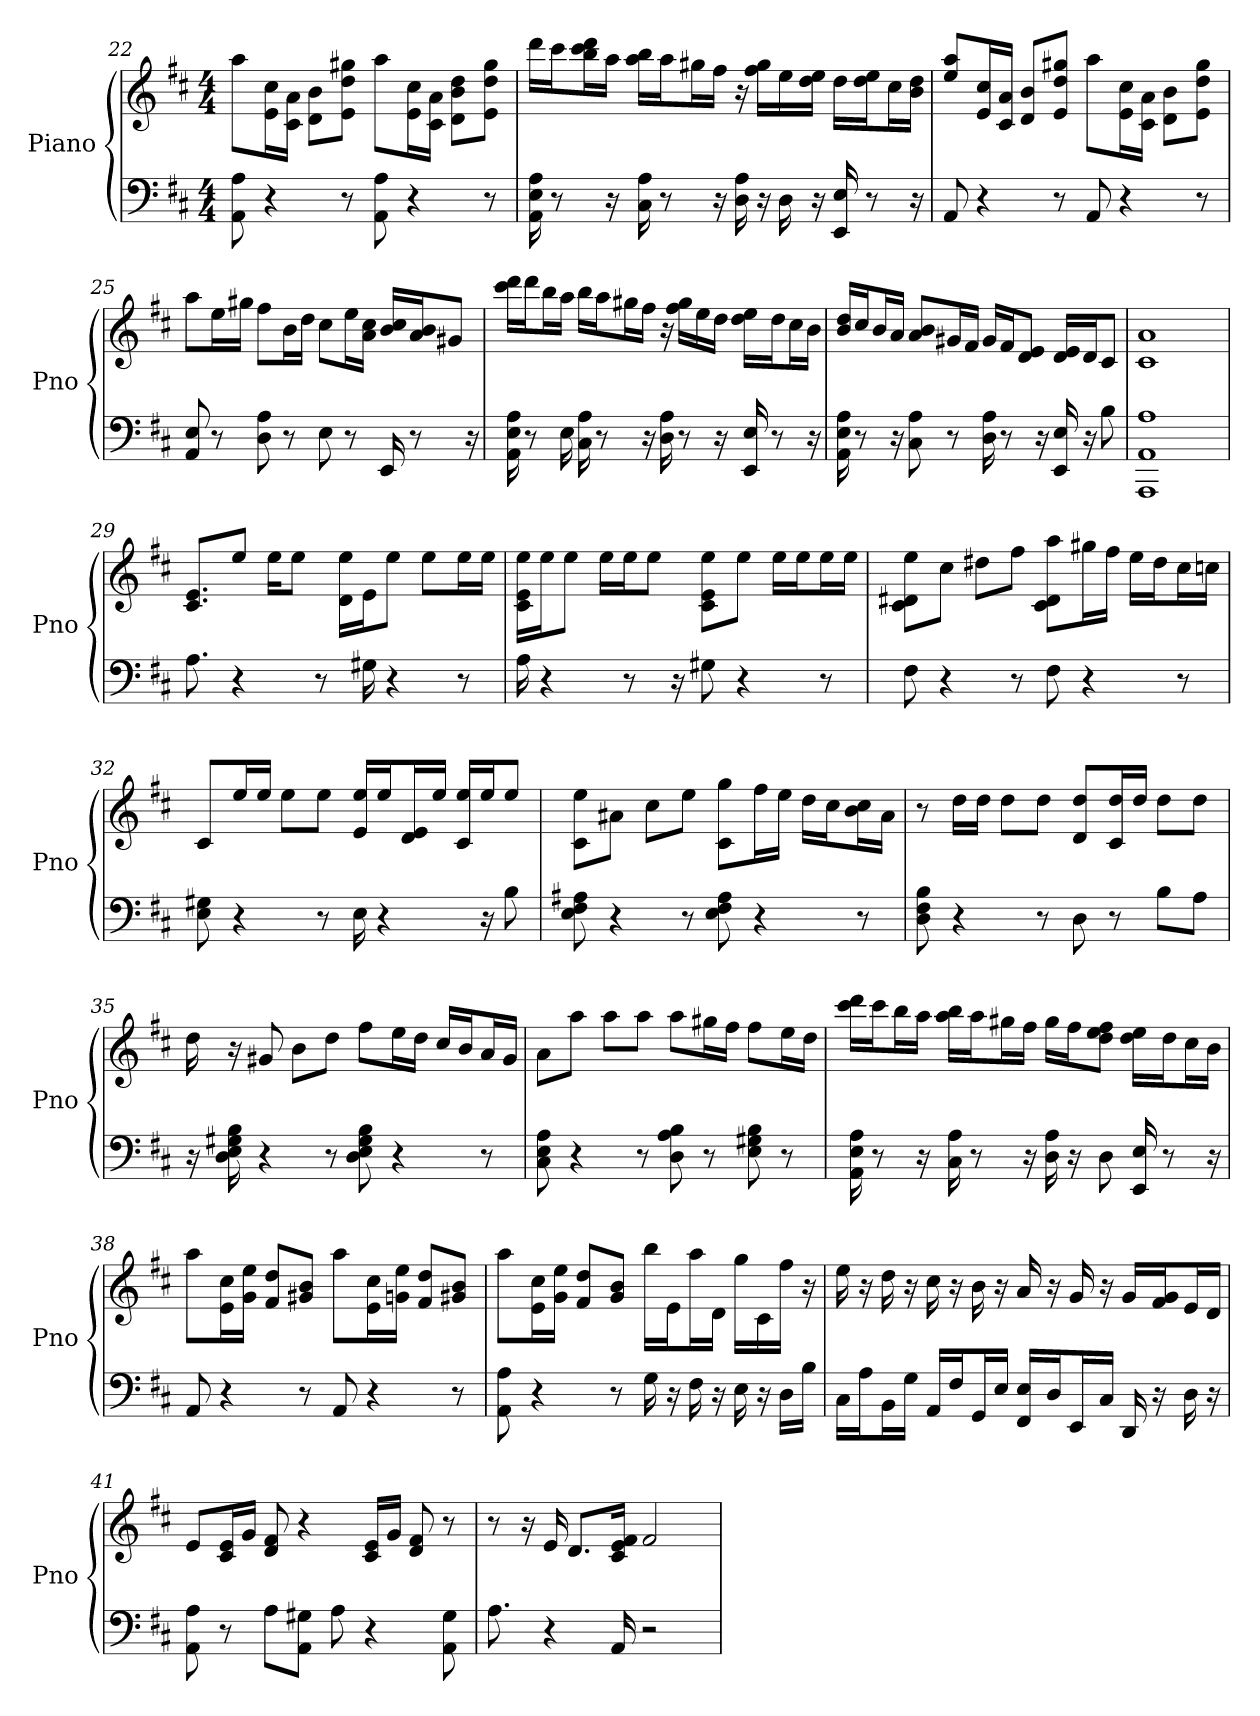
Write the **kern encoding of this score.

**kern	**kern
*part1	*part1
*staff2	*staff1
*I"Piano	*
*I'Pno	*
*clefF4	*clefG2
*k[f#c#]	*k[f#c#]
*D:	*D:
*M4/4	*M4/4
=22	=22
8A 8AA	8aa\L
4r	16cc#\ 16e\L
.	16a\ 16c#\JJ
.	8b\ 8d\L
8r	8e\ 8dd\ 8gg#\J
8A 8AA	8aa\L
4r	16cc#\ 16e\L
.	16a\ 16c#\JJ
.	8dd\ 8d\ 8b\L
8r	8dd\ 8e\ 8gg#\J
=23	=23
16E 16AA 16A	16ddd\LL
8r	16ccc#\J
.	16ccc#\ 16ddd\ 16bb\L
16r	16aa\JJ
16A 16C#	16bb\ 16aa\LL
8r	16aa\J
.	16gg#\L
16r	16ff#\JJ
16D 16A	16r
16r	16gg#\ 16ff#\LL
16D	16ee\
16r	16dd\ 16ee\JJ
16EE 16E	16dd\LL
8r	16ee\ 16dd\J
.	16cc#\L
16r	16dd\ 16b\JJ
=24	=24
8AA	8ee/ 8aa/L
4r	16cc#/ 16e/L
.	16a/ 16c#/JJ
.	8d/ 8b/L
8r	8dd/ 8gg#/ 8e/J
8AA	8aa\L
4r	16e\ 16cc#\L
.	16c#\ 16a\JJ
.	8d\ 8b\L
8r	8e\ 8dd\ 8gg#\J
=25	=25
8AA 8E	8aa\L
8r	16ee\L
.	16gg#\JJ
8A 8D	8ff#\L
8r	16b\L
.	16dd\JJ
8E	8cc#\L
8r	16ee\L
.	16a\ 16cc#\JJ
16EE	16b/ 16cc#/LL
8r	16b/ 16a/J
.	8g#/J
16r	.
=26	=26
16AA 16A 16E	16ddd\ 16ccc#\LL
8r	16ddd\J
.	16bb\L
16E	16aa\JJ
16A 16C#	16bb\LL
8r	16aa\J
.	16gg#\L
16r	16ff#\JJ
16D 16A	16r
8r	16gg#\ 16ff#\LL
.	16ee\
16r	16dd\JJ
16E 16EE	16ee\ 16dd\LL
8r	16dd\J
.	16cc#\L
16r	16b\JJ
=27	=27
16E 16AA 16A	16b/ 16dd/LL
8r	16cc#/J
.	16b/L
16r	16a/JJ
8C# 8A	8a/ 8b/L
8r	16g#/L
.	16f#/JJ
16D 16A	16g#/LL
8r	16f#/J
.	8e/ 8d/J
16r	.
16E 16EE	16e/ 16d/LL
16r	16d/J
8B	8c#/J
=28	=28
1AAA 1AA 1A	1c# 1a
=29	=29
8.A	8.c#/ 8.e/L
4r	8ee/J
.	16ee\KL
.	8ee\J
8r	.
.	16ee\ 16d\LL
16G#	16e\J
4r	8ee\J
.	8ee\L
8r	16ee\L
.	16ee\JJ
=30	=30
16A	16ee\ 16c#\ 16e\LL
4r	16ee\J
.	8ee\J
.	16ee\LL
8r	16ee\J
.	8ee\J
16r	.
8G#	8ee\ 8e\ 8c#\L
4r	8ee\J
.	16ee\LL
.	16ee\J
8r	16ee\L
.	16ee\JJ
=31	=31
8F#	8ee\ 8d#\ 8c#\L
4r	8cc#\J
.	8dd#\L
8r	8ff#\J
8F#	8aa\ 8d#\ 8c#\L
4r	16gg#\L
.	16ff#\JJ
.	16ee\LL
.	16dd#\J
8r	16cc#\L
.	16cc\JJ
=32	=32
8E 8G#	8c#/L
4r	16ee/L
.	16ee/JJ
.	8ee\L
8r	8ee\J
16E	16e/ 16ee/LL
4r	16ee/J
.	16d/ 16e/L
.	16ee/JJ
.	16c#/ 16ee/LL
16r	16ee/J
8B	8ee/J
=33	=33
8F# 8E 8A#	8ee\ 8c#\L
4r	8a#\J
.	8cc#\L
8r	8ee\J
8E 8F# 8A#	8gg\ 8c#\L
4r	16ff#\L
.	16ee\JJ
.	16dd\LL
.	16cc#\J
8r	16b\ 16cc#\L
.	16a#\JJ
=34	=34
8B 8F# 8D	8r
4r	16dd\LL
.	16dd\JJ
.	8dd\L
8r	8dd\J
8D	8d/ 8dd/L
8r	16dd/ 16c#/L
.	16dd/JJ
8B\L	8dd\L
8A\J	8dd\J
=35	=35
16r	16dd
16B 16G# 16D 16E	16r
4r	8g#
.	8b\L
8r	8dd\J
8B 8G# 8D 8E	8ff#\L
4r	16ee\L
.	16dd\JJ
.	16cc#/LL
.	16b/J
8r	16a/L
.	16g#/JJ
=36	=36
8A 8E 8C#	8a\L
4r	8aa\J
.	8aa\L
8r	8aa\J
8B 8A 8D	8aa\L
8r	16gg#\L
.	16ff#\JJ
8E 8B 8G#	8ff#\L
8r	16ee\L
.	16dd\JJ
=37	=37
16E 16A 16AA	16ddd\ 16ccc#\LL
8r	16ccc#\J
.	16bb\L
16r	16aa\JJ
16C# 16A	16bb\ 16aa\LL
8r	16aa\J
.	16gg#\L
16r	16ff#\JJ
16D 16A	16gg#\LL
16r	16ff#\J
8D	8ee\ 8ff#\ 8dd\J
16EE 16E	16dd\ 16ee\LL
8r	16dd\J
.	16cc#\L
16r	16b\JJ
=38	=38
8AA	8aa\L
4r	16cc#\ 16e\L
.	16g\ 16ee\JJ
.	8f#/ 8dd/L
8r	8b/ 8g#/J
8AA	8aa\L
4r	16cc#\ 16e\L
.	16g\ 16ee\JJ
.	8f#/ 8dd/L
8r	8g#/ 8b/J
=39	=39
8A 8AA	8aa\L
4r	16e\ 16cc#\L
.	16ee\ 16g\JJ
.	8f#/ 8dd/L
8r	8g/ 8b/J
16G	16bb\LL
16r	16e\J
16F#	16aa\L
16r	16d\JJ
16E	16gg\LL
16r	16c#\
16D\LL	16ff#\JJ
16B\JJ	16r
=40	=40
16C#\LL	16ee
16A\J	16r
16BB\L	16dd
16G\JJ	16r
16AA/LL	16cc#
16F#/J	16r
16GG/L	16b
16E/JJ	16r
16FF#/ 16E/LL	16a
16D/J	16r
16EE/L	16g
16C#/JJ	16r
16DD	16g/LL
16r	16g/ 16f#/J
16D	16e/L
16r	16d/JJ
=41	=41
8A 8AA	8e/L
8r	16c#/ 16e/L
.	16g/JJ
8A\L	8d 8f#
8AA\ 8G#\J	4r
8A	.
4r	16e/ 16c#/LL
.	16g/JJ
.	8d 8f#
8G# 8AA	8r
=42	=42
8.A	8r
.	16r
4r	16e
.	8.d/L
16AA	16f#/ 16c#/ 16e/Jk
2r	2f#
=	=
*-	*-
